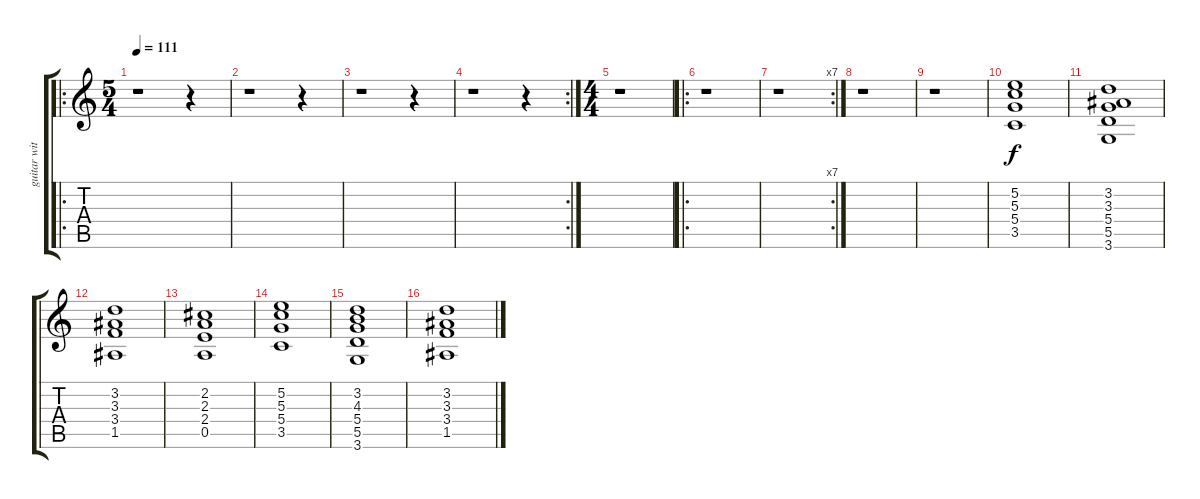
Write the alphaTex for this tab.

\track ("guitar with heavy wah-wah" "guitar wit") {instrument acousticguitarnylon}
\staff {score tabs}
\tuning (E4 B3 G3 D3 A2 E2) {hide}
\ro
\ts (5 4)
\tempo 111
\clef g2
\ks c
r.1{dy f instrument acousticguitarnylon} r.4 |
r.1 r.4 |
r.1 r.4 |
\rc 2
r.1 r.4 |
\ts (4 4)
r.1 |
\ro
r.1 |
\rc 7
r.1 |
r.1 |
r.1 |
(5.2 5.3 5.4 3.5).1 |
(3.2 3.3 5.4 5.5 3.6).1 |
(3.2 3.3 3.4 1.5).1 |
(2.2 2.3 2.4 0.5).1 |
(5.2 5.3 5.4 3.5).1 |
(3.2 4.3 5.4 5.5 3.6).1 |
(3.2 3.3 3.4 1.5).1
